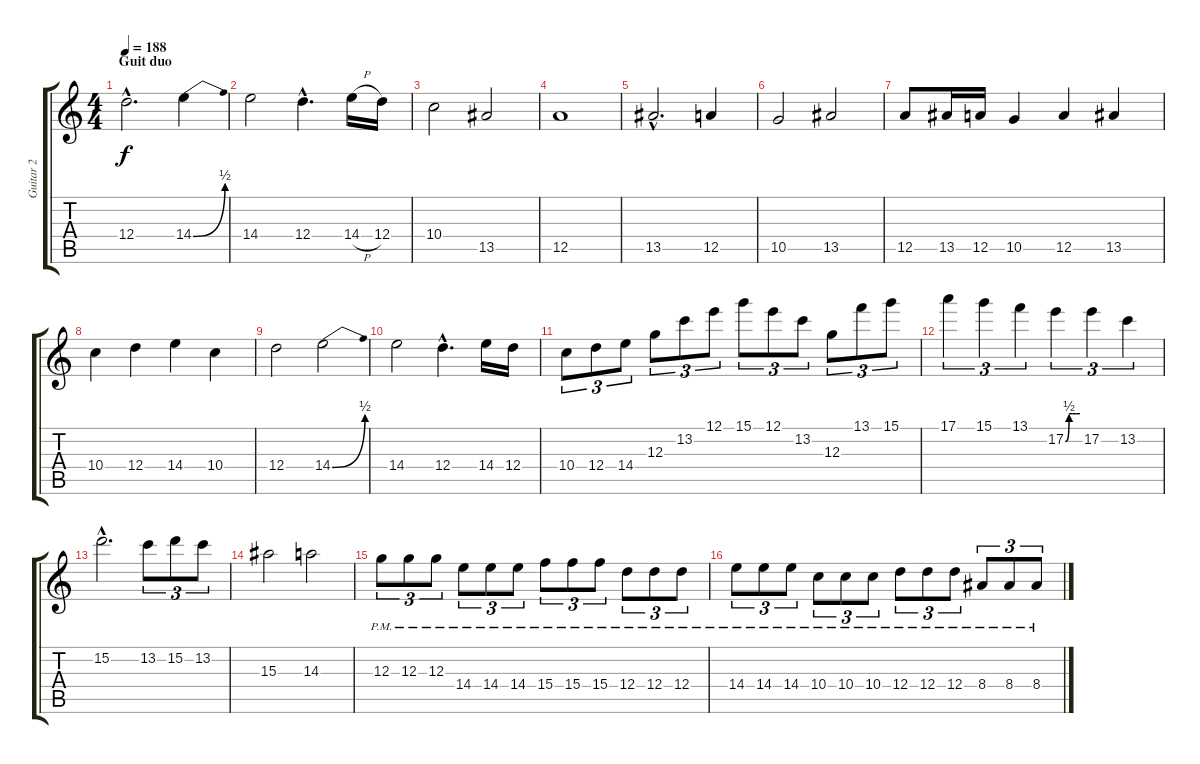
\track ("Guitar 2" "Guitar 2") {instrument distortionguitar}
\staff {score tabs}
\tuning (E4 B3 G3 D3 A2 E2) {hide}
\ts (4 4)
\section ("" "Guit duo")
\tempo 188
\clef g2
\ks c
12.4{hac}.2{d dy f} 14.4{be (bend 0 0 60 2)}.4 |
14.4.2 12.4{hac}.4{d} 14.4{h}.16 12.4.16 |
10.4.2 13.5.2 |
12.5.1 |
13.5{hac}.2{d} 12.5.4 |
10.5.2 13.5.2 |
12.5.8 13.5.16 12.5.16 10.5.4 12.5.4 13.5.4 |
10.4.4 12.4.4 14.4.4 10.4.4 |
12.4.2 14.4{be (bend 0 0 60 2)}.2 |
14.4.2 12.4{hac}.4{d} 14.4.16 12.4.16 |
10.4.8{tu (3 2)} 12.4.8{tu (3 2)} 14.4.8{tu (3 2)} 12.3.8{tu (3 2)} 13.2.8{tu (3 2)} 12.1.8{tu (3 2)} 15.1.8{tu (3 2)} 12.1.8{tu (3 2)} 13.2.8{tu (3 2)} 12.3.8{tu (3 2)} 13.1.8{tu (3 2)} 15.1.8{tu (3 2)} |
17.1.4{tu (3 2)} 15.1.4{tu (3 2)} 13.1.4{tu (3 2)} 17.2{be (custom 0 0 15 2 30 2 45 2 60 2)}.4{tu (3 2)} 17.2.4{tu (3 2)} 13.2.4{tu (3 2)} |
15.2{hac}.2{d} 13.2.8{tu (3 2)} 15.2.8{tu (3 2)} 13.2.8{tu (3 2)} |
15.3.2 14.3.2 |
12.3{pm}.8{tu (3 2)} 12.3{pm}.8{tu (3 2)} 12.3{pm}.8{tu (3 2)} 14.4{pm}.8{tu (3 2)} 14.4{pm}.8{tu (3 2)} 14.4{pm}.8{tu (3 2)} 15.4{pm}.8{tu (3 2)} 15.4{pm}.8{tu (3 2)} 15.4{pm}.8{tu (3 2)} 12.4{pm}.8{tu (3 2)} 12.4{pm}.8{tu (3 2)} 12.4{pm}.8{tu (3 2)} |
14.4{pm}.8{tu (3 2)} 14.4{pm}.8{tu (3 2)} 14.4{pm}.8{tu (3 2)} 10.4{pm}.8{tu (3 2)} 10.4{pm}.8{tu (3 2)} 10.4{pm}.8{tu (3 2)} 12.4{pm}.8{tu (3 2)} 12.4{pm}.8{tu (3 2)} 12.4{pm}.8{tu (3 2)} 8.4{pm}.8{tu (3 2)} 8.4{pm}.8{tu (3 2)} 8.4{pm}.8{tu (3 2)}
